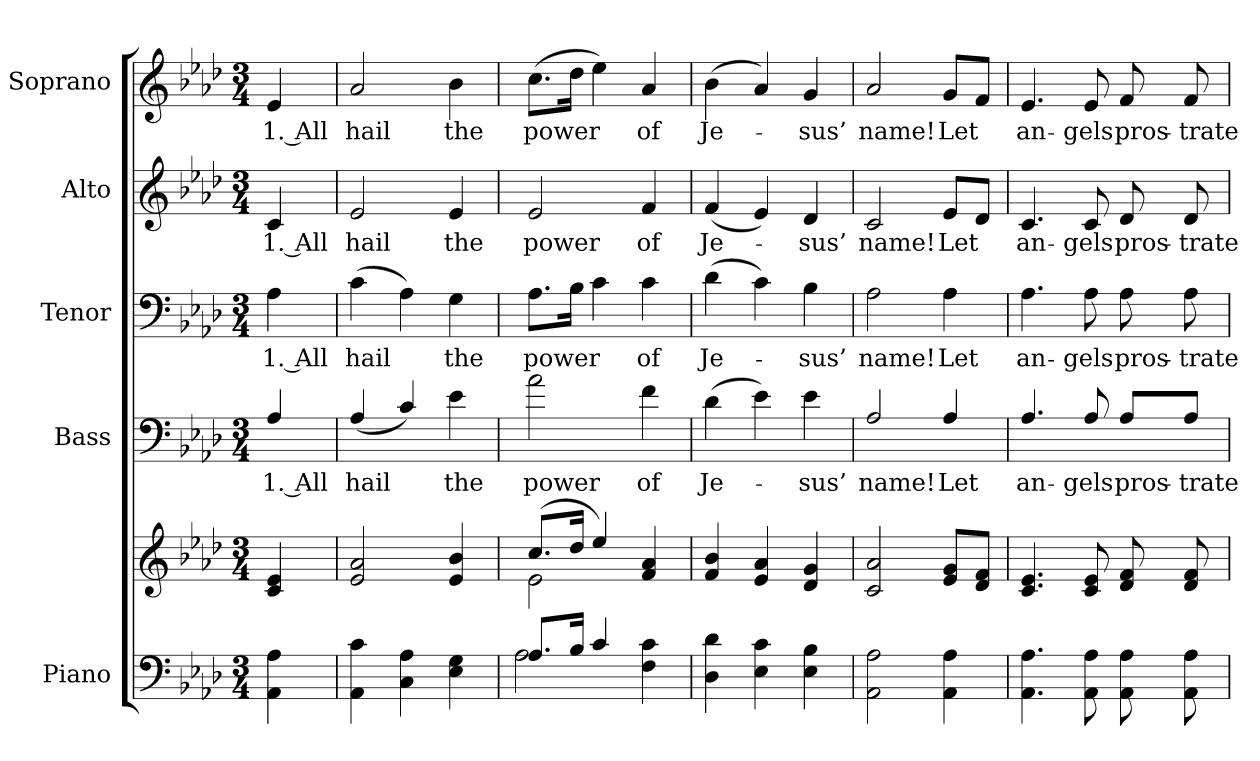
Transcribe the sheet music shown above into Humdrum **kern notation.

**kern	**kern	**kern	**text	**kern	**text	**kern	**text	**kern	**text
*part5	*part5	*part4	*part4	*part3	*part3	*part2	*part2	*part1	*part1
*staff6	*staff5	*staff4	*staff4	*staff3	*staff3	*staff2	*staff2	*staff1	*staff1
*I"Piano	*	*I"Bass	*	*I"Tenor	*	*I"Alto	*	*I"Soprano	*
*I'Pno.	*	*I'B.	*	*I'T.	*	*I'A.	*	*I'S.	*
!!LO:PB:g=z
*clefF4	*clefG2	*clefF4	*	*clefF4	*	*clefG2	*	*clefG2	*
*	*	*ITrd7c12	*	*	*	*	*	*	*
*k[b-e-a-d-]	*k[b-e-a-d-]	*k[b-e-a-d-]	*	*k[b-e-a-d-]	*	*k[b-e-a-d-]	*	*k[b-e-a-d-]	*
*f:	*f:	*f:	*	*f:	*	*f:	*	*f:	*
*M3/4	*M3/4	*M3/4	*	*M3/4	*	*M3/4	*	*M3/4	*
*MM140	*MM140	*MM140	*	*MM140	*	*MM140	*	*MM140	*
=1	=1	=1	=1	=1	=1	=1	=1	=1	=1
!	!	!	!LO:LY:b:color=#000000	!	!	!	!	!	!
!	!	!	!	!	!LO:LY:b:color=#000000	!	!	!	!
!	!	!	!	!	!	!	!LO:LY:b:color=#000000	!	!
!	!	!	!	!	!	!	!	!	!LO:LY:b:color=#000000
4AA-i\ 4A-i	4ci/ 4e-i	4AA-i/	1. All	4A-i\	1. All	4ci/	1. All	4e-i/	1. All
=2	=2	=2	=2	=2	=2	=2	=2	=2	=2
!	!	!	!LO:LY:b:color=#000000	!	!	!	!	!	!
!	!	!	!	!	!LO:LY:b:color=#000000	!	!	!	!
!	!	!	!	!	!	!	!LO:LY:b:color=#000000	!	!
!	!	!	!	!	!	!	!	!	!LO:LY:b:color=#000000
4AA-i\ 4ci	2e-i/ 2a-i	(4AA-i/	hail	(4ci\	hail	2e-i/	hail	2a-i/	hail
4Ci\ 4A-i	.	4Ci/)	.	4A-i\)	.	.	.	.	.
!	!	!	!LO:LY:b:color=#000000	!	!	!	!	!	!
!	!	!	!	!	!LO:LY:b:color=#000000	!	!	!	!
!	!	!	!	!	!	!	!LO:LY:b:color=#000000	!	!
!	!	!	!	!	!	!	!	!	!LO:LY:b:color=#000000
4E-i\ 4Gi	4e-i/ 4b-i	4E-i\	the	4Gi\	the	4e-i/	the	4b-i\	the
=3	=3	=3	=3	=3	=3	=3	=3	=3	=3
*^	*^	*	*	*	*	*	*	*	*
!	!	!	!	!	!LO:LY:b:color=#000000	!	!	!	!	!	!
*	*	*	*	*^	*	*	*	*	*	*	*
!	!	!	!	!	!	!	!	!LO:LY:b:color=#000000	!	!	!	!
!	!	!	!	!	!	!	!	!	!	!LO:LY:b:color=#000000	!	!
!	!	!	!	!	!	!	!	!	!	!	!	!LO:LY:b:color=#000000
*	*	*	*	*	*	*	*	*	*	*	*^	*
8.A-i/L	2A-i\	(8.cci/L	2e-i\	2A-i\	2ryy	power	8.A-i\L	power	2e-i/	power	(8.cci\L	2ryy	power
16B-i/Jk	.	16dd-i/Jk	.	.	.	.	16B-i\Jk	.	.	.	16dd-i\Jk	.	.
4ci/	.	4ee-i/)	.	.	.	.	4ci\	.	.	.	4ee-i\)	.	.
!	!	!	!	!	!	!LO:LY:b:color=#000000	!	!	!	!	!	!	!
!	!	!	!	!	!	!	!	!LO:LY:b:color=#000000	!	!	!	!	!
!	!	!	!	!	!	!	!	!	!	!LO:LY:b:color=#000000	!	!	!
!	!	!	!	!	!	!	!	!	!	!	!	!	!LO:LY:b:color=#000000
4Fi\ 4ci	4ryy	4fi/ 4a-i	4ryy	4Fi\	4ryy	of	4ci\	of	4fi/	of	4a-i/	4ryy	of
*v	*v	*	*	*v	*v	*	*	*	*	*	*v	*v	*
*	*v	*v	*	*	*	*	*	*	*	*
=4	=4	=4	=4	=4	=4	=4	=4	=4	=4
*^	*^	*^	*	*	*	*	*	*^	*
!	!	!	!	!	!	!LO:LY:b:color=#000000	!	!	!	!	!	!	!
*v	*v	*	*	*v	*v	*	*	*	*	*	*v	*v	*
*	*v	*v	*	*	*	*	*	*	*	*
*^	*^	*^	*	*	*	*	*	*^	*
!	!	!	!	!	!	!	!	!LO:LY:b:color=#000000	!	!	!	!	!
*v	*v	*	*	*v	*v	*	*	*	*	*	*v	*v	*
*	*v	*v	*	*	*	*	*	*	*	*
*^	*^	*^	*	*	*	*	*	*^	*
!	!	!	!	!	!	!	!	!	!	!LO:LY:b:color=#000000	!	!	!
*v	*v	*	*	*v	*v	*	*	*	*	*	*v	*v	*
*	*v	*v	*	*	*	*	*	*	*	*
*^	*^	*^	*	*	*	*	*	*^	*
!	!	!	!	!	!	!	!	!	!	!	!	!	!LO:LY:b:color=#000000
*v	*v	*	*	*v	*v	*	*	*	*	*	*v	*v	*
*	*v	*v	*	*	*	*	*	*	*	*
4D-i\ 4d-i	((4fi/ 4b-i	(4D-i\	Je-	(4d-i\	Je-	(4fi/	Je-	(4b-i\	Je-
4E-i\ 4ci	4e-i/ 4a-i	4E-i\)	.	4ci\)	.	4e-i/)	.	4a-i/)	.
!	!	!	!LO:LY:b:color=#000000	!	!	!	!	!	!
!	!	!	!	!	!LO:LY:b:color=#000000	!	!	!	!
!	!	!	!	!	!	!	!LO:LY:b:color=#000000	!	!
!	!	!	!	!	!	!	!	!	!LO:LY:b:color=#000000
4E-i\ 4B-i	4d-i/ 4gi	4E-i\	-sus’	4B-i\	-sus’	4d-i/	-sus’	4gi/	-sus’
=5	=5	=5	=5	=5	=5	=5	=5	=5	=5
!	!	!	!LO:LY:b:color=#000000	!	!	!	!	!	!
!	!	!	!	!	!LO:LY:b:color=#000000	!	!	!	!
!	!	!	!	!	!	!	!LO:LY:b:color=#000000	!	!
!	!	!	!	!	!	!	!	!	!LO:LY:b:color=#000000
2AA-i\ 2A-i	2ci/ 2a-i	2AA-i/	name!	2A-i\	name!	2ci/	name!	2a-i/	name!
!	!	!	!LO:LY:b:color=#000000	!	!	!	!	!	!
!	!	!	!	!	!LO:LY:b:color=#000000	!	!	!	!
!	!	!	!	!	!	!	!LO:LY:b:color=#000000	!	!
!	!	!	!	!	!	!	!	!	!LO:LY:b:color=#000000
4AA-i\ 4A-i	8e-i/ 8giL	4AA-i/	Let	4A-i\	Let	8e-i/L	Let	8gi/L	Let
.	8d-i/ 8fiJ	.	.	.	.	8d-i/J	.	8fi/J	.
=6	=6	=6	=6	=6	=6	=6	=6	=6	=6
!	!	!	!LO:LY:b:color=#000000	!	!	!	!	!	!
!	!	!	!	!	!LO:LY:b:color=#000000	!	!	!	!
!	!	!	!	!	!	!	!LO:LY:b:color=#000000	!	!
!	!	!	!	!	!	!	!	!	!LO:LY:b:color=#000000
4.AA-i\ 4.A-i	4.ci/ 4.e-i	4.AA-i/	an-	4.A-i\	an-	4.ci/	an-	4.e-i/	an-
!	!	!	!LO:LY:b:color=#000000	!	!	!	!	!	!
!	!	!	!	!	!LO:LY:b:color=#000000	!	!	!	!
!	!	!	!	!	!	!	!LO:LY:b:color=#000000	!	!
!	!	!	!	!	!	!	!	!	!LO:LY:b:color=#000000
8AA-i\ 8A-i	8ci/ 8e-i	8AA-i/	-gels	8A-i\	-gels	8ci/	-gels	8e-i/	-gels
!	!	!	!LO:LY:b:color=#000000	!	!	!	!	!	!
!	!	!	!	!	!LO:LY:b:color=#000000	!	!	!	!
!	!	!	!	!	!	!	!LO:LY:b:color=#000000	!	!
!	!	!	!	!	!	!	!	!	!LO:LY:b:color=#000000
8AA-i\ 8A-i	8d-i/ 8fi	8AA-i/L	pros-	8A-i\	pros-	8d-i/	pros-	8fi/	pros-
!	!	!	!LO:LY:b:color=#000000	!	!	!	!	!	!
!	!	!	!	!	!LO:LY:b:color=#000000	!	!	!	!
!	!	!	!	!	!	!	!LO:LY:b:color=#000000	!	!
!	!	!	!	!	!	!	!	!	!LO:LY:b:color=#000000
8AA-i\ 8A-i	8d-i/ 8fi	8AA-i/J	-trate	8A-i\	-trate	8d-i/	-trate	8fi/	-trate
=	=	=	=	=	=	=	=	=	=
*-	*-	*-	*-	*-	*-	*-	*-	*-	*-
